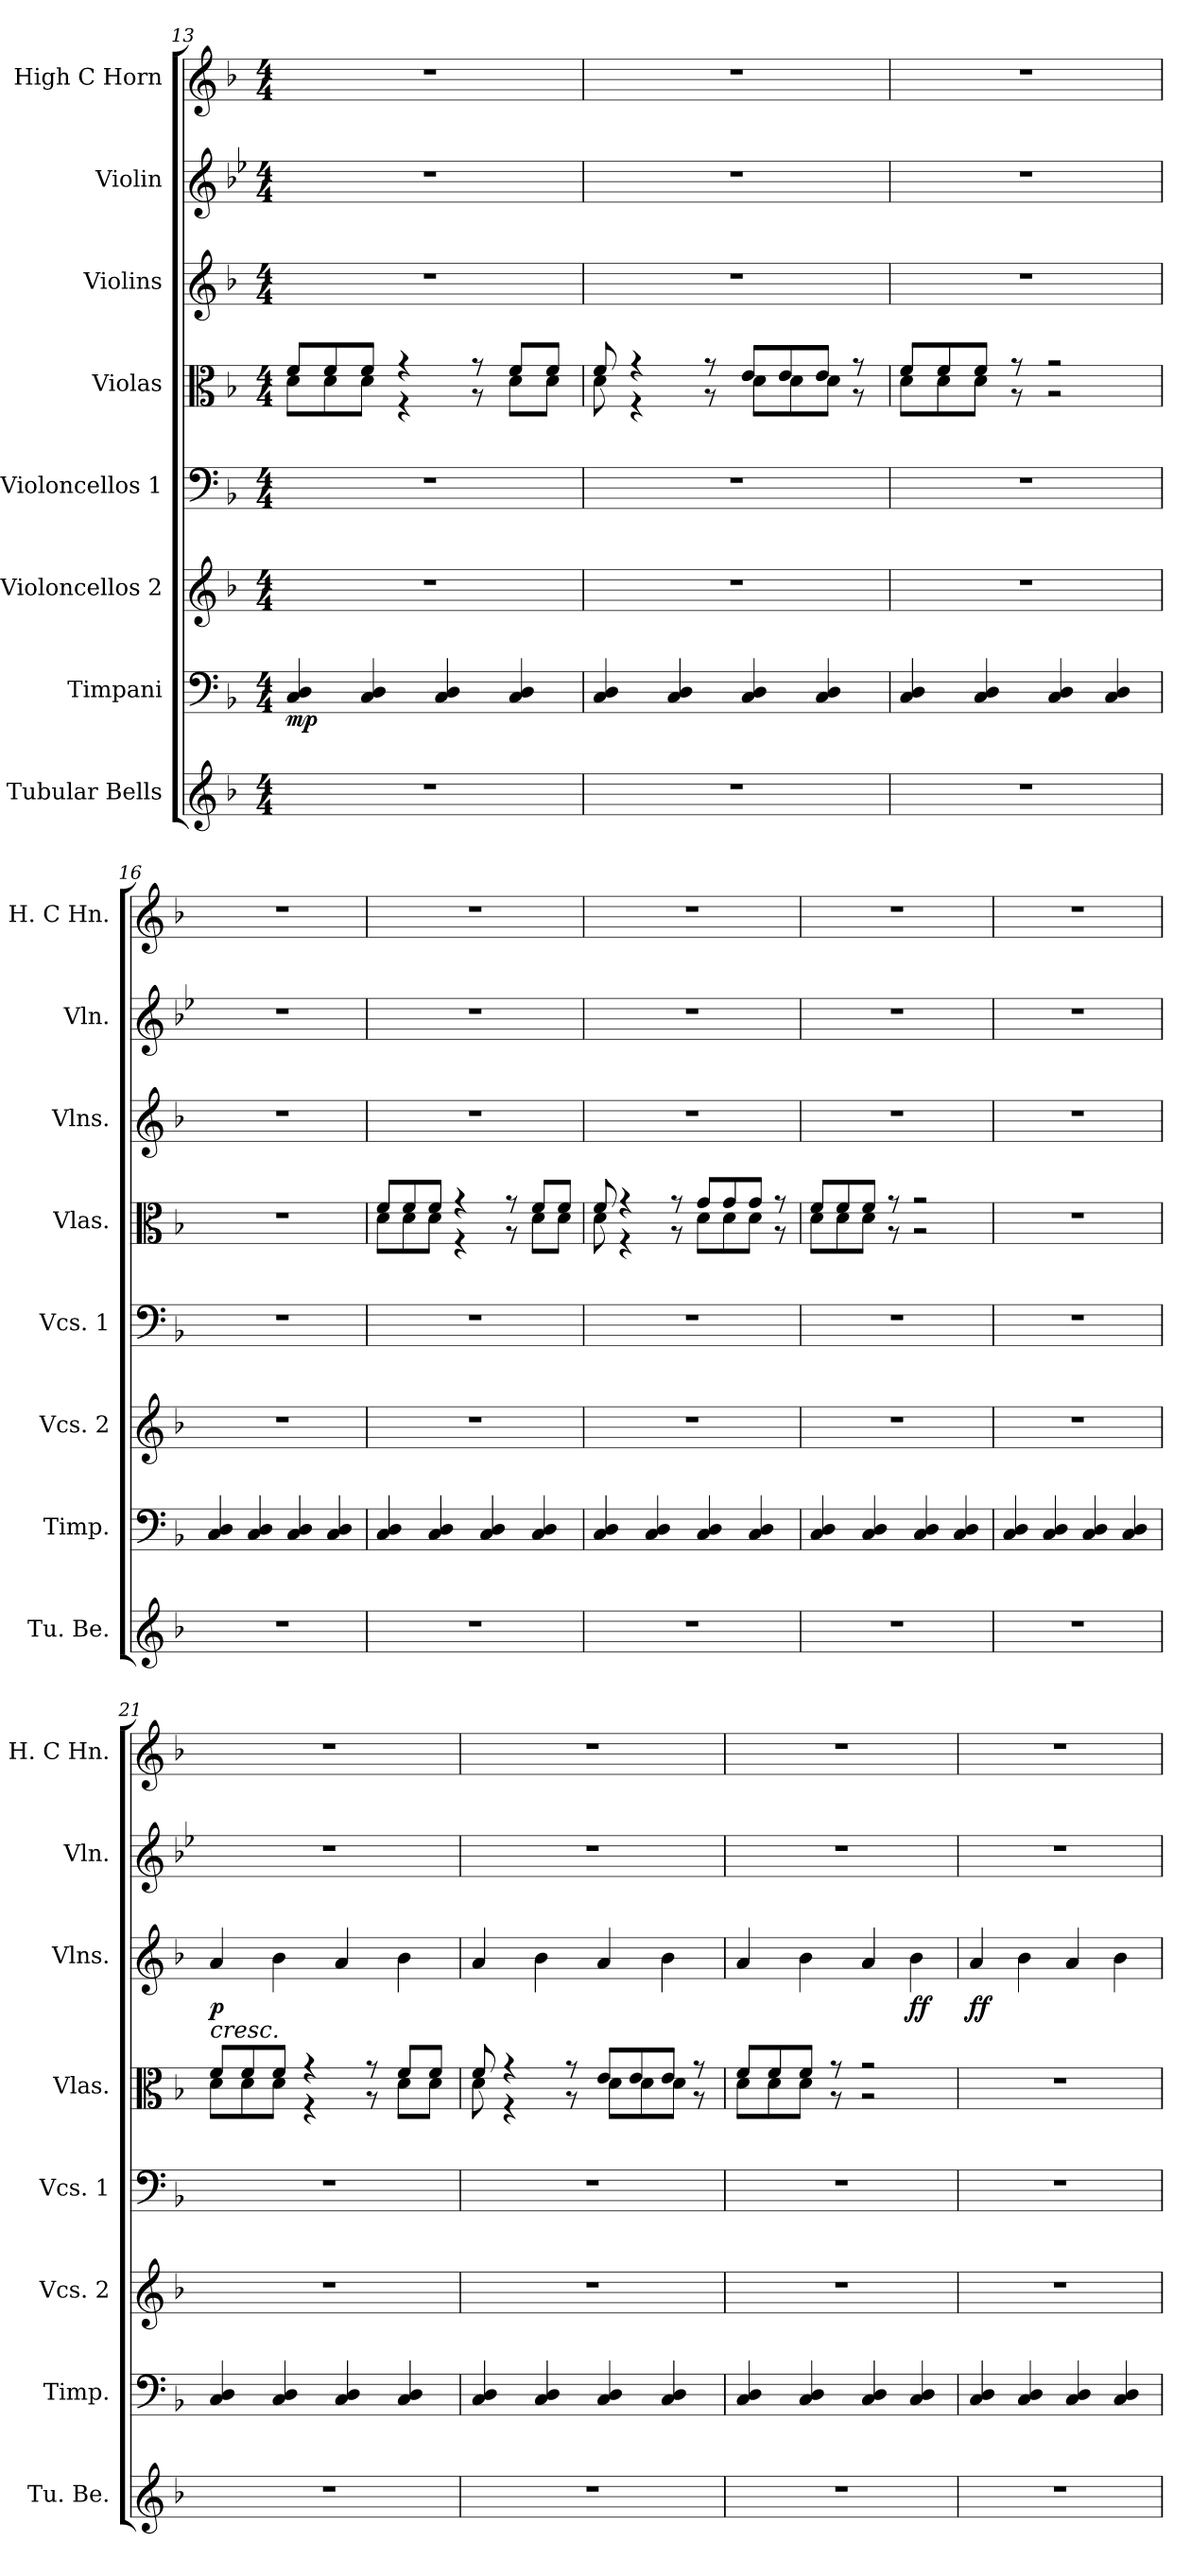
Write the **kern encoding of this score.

**kern	**kern	**dynam	**kern	**kern	**kern	**kern	**dynam	**kern	**kern
*part8	*part7	*part7	*part6	*part5	*part4	*part3	*part3	*part2	*part1
*staff8	*staff7	*staff7	*staff6	*staff5	*staff4	*staff3	*staff3	*staff2	*staff1
*I"Tubular Bells	*I"Timpani	*	*I"Violoncellos 2	*I"Violoncellos 1	*I"Violas	*I"Violins	*	*I"Violin	*I"High C Horn
*I'Tu. Be.	*I'Timp.	*	*I'Vcs. 2	*I'Vcs. 1	*I'Vlas.	*I'Vlns.	*	*I'Vln.	*I'H. C Hn.
*clefG2	*clefF4	*	*clefG2	*clefF4	*clefC3	*clefG2	*	*clefG2	*clefG2
*	*	*	*	*	*	*	*	*	*ITrd7c12
*k[b-]	*k[b-]	*	*k[b-]	*k[b-]	*k[b-]	*k[b-]	*	*k[b-e-]	*k[b-]
*M4/4	*M4/4	*	*M4/4	*M4/4	*M4/4	*M4/4	*	*M4/4	*M4/4
*MM150	*MM150	*	*MM150	*MM150	*MM150	*MM150	*	*MM150	*MM150
=13	=13	=13	=13	=13	=13	=13	=13	=13	=13
*	*	*	*	*	*^	*	*	*	*
!	!	!LO:DY:b	!	!	!	!	!	!	!	!
1r	4C/ 4D/	mp	1r	1r	8f/L	8d\L	1r	.	1r	1r
.	.	.	.	.	8f/	8d\	.	.	.	.
.	4C/ 4D/	.	.	.	8f/J	8d\J	.	.	.	.
.	.	.	.	.	4r	4r	.	.	.	.
.	4C/ 4D/	.	.	.	.	.	.	.	.	.
.	.	.	.	.	8r	8r	.	.	.	.
.	4C/ 4D/	.	.	.	8f/L	8d\L	.	.	.	.
.	.	.	.	.	8f/J	8d\J	.	.	.	.
=14	=14	=14	=14	=14	=14	=14	=14	=14	=14	=14
1r	4C/ 4D/	.	1r	1r	8f/	8d\	1r	.	1r	1r
.	.	.	.	.	4r	4r	.	.	.	.
.	4C/ 4D/	.	.	.	.	.	.	.	.	.
.	.	.	.	.	8r	8r	.	.	.	.
.	4C/ 4D/	.	.	.	8e/L	8d\L	.	.	.	.
.	.	.	.	.	8e/	8d\	.	.	.	.
.	4C/ 4D/	.	.	.	8e/J	8d\J	.	.	.	.
.	.	.	.	.	8r	8r	.	.	.	.
!!LO:PB:g=z
=15	=15	=15	=15	=15	=15	=15	=15	=15	=15	=15
1r	4C/ 4D/	.	1r	1r	8f/L	8d\L	1r	.	1r	1r
.	.	.	.	.	8f/	8d\	.	.	.	.
.	4C/ 4D/	.	.	.	8f/J	8d\J	.	.	.	.
.	.	.	.	.	8r	8r	.	.	.	.
.	4C/ 4D/	.	.	.	2r	2r	.	.	.	.
.	4C/ 4D/	.	.	.	.	.	.	.	.	.
*	*	*	*	*	*v	*v	*	*	*	*
=16	=16	=16	=16	=16	=16	=16	=16	=16	=16
1r	4C/ 4D/	.	1r	1r	1r	1r	.	1r	1r
.	4C/ 4D/	.	.	.	.	.	.	.	.
.	4C/ 4D/	.	.	.	.	.	.	.	.
.	4C/ 4D/	.	.	.	.	.	.	.	.
=17	=17	=17	=17	=17	=17	=17	=17	=17	=17
*	*	*	*	*	*^	*	*	*	*
1r	4C/ 4D/	.	1r	1r	8f/L	8d\L	1r	.	1r	1r
.	.	.	.	.	8f/	8d\	.	.	.	.
.	4C/ 4D/	.	.	.	8f/J	8d\J	.	.	.	.
.	.	.	.	.	4r	4r	.	.	.	.
.	4C/ 4D/	.	.	.	.	.	.	.	.	.
.	.	.	.	.	8r	8r	.	.	.	.
.	4C/ 4D/	.	.	.	8f/L	8d\L	.	.	.	.
.	.	.	.	.	8f/J	8d\J	.	.	.	.
=18	=18	=18	=18	=18	=18	=18	=18	=18	=18	=18
1r	4C/ 4D/	.	1r	1r	8f/	8d\	1r	.	1r	1r
.	.	.	.	.	4r	4r	.	.	.	.
.	4C/ 4D/	.	.	.	.	.	.	.	.	.
.	.	.	.	.	8r	8r	.	.	.	.
.	4C/ 4D/	.	.	.	8g/L	8d\L	.	.	.	.
.	.	.	.	.	8g/	8d\	.	.	.	.
.	4C/ 4D/	.	.	.	8g/J	8d\J	.	.	.	.
.	.	.	.	.	8r	8r	.	.	.	.
=19	=19	=19	=19	=19	=19	=19	=19	=19	=19	=19
1r	4C/ 4D/	.	1r	1r	8f/L	8d\L	1r	.	1r	1r
.	.	.	.	.	8f/	8d\	.	.	.	.
.	4C/ 4D/	.	.	.	8f/J	8d\J	.	.	.	.
.	.	.	.	.	8r	8r	.	.	.	.
.	4C/ 4D/	.	.	.	2r	2r	.	.	.	.
.	4C/ 4D/	.	.	.	.	.	.	.	.	.
*	*	*	*	*	*v	*v	*	*	*	*
!!LO:PB:g=z
=20	=20	=20	=20	=20	=20	=20	=20	=20	=20
1r	4C/ 4D/	.	1r	1r	1r	1r	.	1r	1r
.	4C/ 4D/	.	.	.	.	.	.	.	.
.	4C/ 4D/	.	.	.	.	.	.	.	.
.	4C/ 4D/	.	.	.	.	.	.	.	.
=21	=21	=21	=21	=21	=21	=21	=21	=21	=21
*	*	*	*	*	*^	*	*	*	*
!	!	!	!	!	!	!	!	!LO:HP:b	!	!
!	!	!	!	!	!	!	!	!LO:DY:n=1:b	!	!
1r	4C/ 4D/	.	1r	1r	8f/L	8d\L	4a/	< p	1r	1r
.	.	.	.	.	8f/	8d\	.	.	.	.
.	4C/ 4D/	.	.	.	8f/J	8d\J	4b-\	.	.	.
.	.	.	.	.	4r	4r	.	.	.	.
.	4C/ 4D/	.	.	.	.	.	4a/	.	.	.
.	.	.	.	.	8r	8r	.	.	.	.
.	4C/ 4D/	.	.	.	8f/L	8d\L	4b-\	.	.	.
.	.	.	.	.	8f/J	8d\J	.	.	.	.
=22	=22	=22	=22	=22	=22	=22	=22	=22	=22	=22
1r	4C/ 4D/	.	1r	1r	8f/	8d\	4a/	.	1r	1r
.	.	.	.	.	4r	4r	.	.	.	.
.	4C/ 4D/	.	.	.	.	.	4b-\	.	.	.
.	.	.	.	.	8r	8r	.	.	.	.
.	4C/ 4D/	.	.	.	8e/L	8d\L	4a/	.	.	.
.	.	.	.	.	8e/	8d\	.	.	.	.
.	4C/ 4D/	.	.	.	8e/J	8d\J	4b-\	.	.	.
.	.	.	.	.	8r	8r	.	.	.	.
=23	=23	=23	=23	=23	=23	=23	=23	=23	=23	=23
1r	4C/ 4D/	.	1r	1r	8f/L	8d\L	4a/	.	1r	1r
.	.	.	.	.	8f/	8d\	.	.	.	.
.	4C/ 4D/	.	.	.	8f/J	8d\J	4b-\	.	.	.
.	.	.	.	.	8r	8r	.	.	.	.
.	4C/ 4D/	.	.	.	2r	2r	4a/	.	.	.
!	!	!	!	!	!	!	!	!LO:DY:b	!	!
.	4C/ 4D/	.	.	.	.	.	4b-\	ff	.	.
*	*	*	*	*	*v	*v	*	*	*	*
.	.	.	.	.	.	.	[	.	.
=24	=24	=24	=24	=24	=24	=24	=24	=24	=24
!	!	!	!	!	!	!	!LO:DY:b	!	!
1r	4C/ 4D/	.	1r	1r	1r	4a/	ff	1r	1r
.	4C/ 4D/	.	.	.	.	4b-\	.	.	.
.	4C/ 4D/	.	.	.	.	4a/	.	.	.
.	4C/ 4D/	.	.	.	.	4b-\	.	.	.
=	=	=	=	=	=	=	=	=	=
*-	*-	*-	*-	*-	*-	*-	*-	*-	*-
